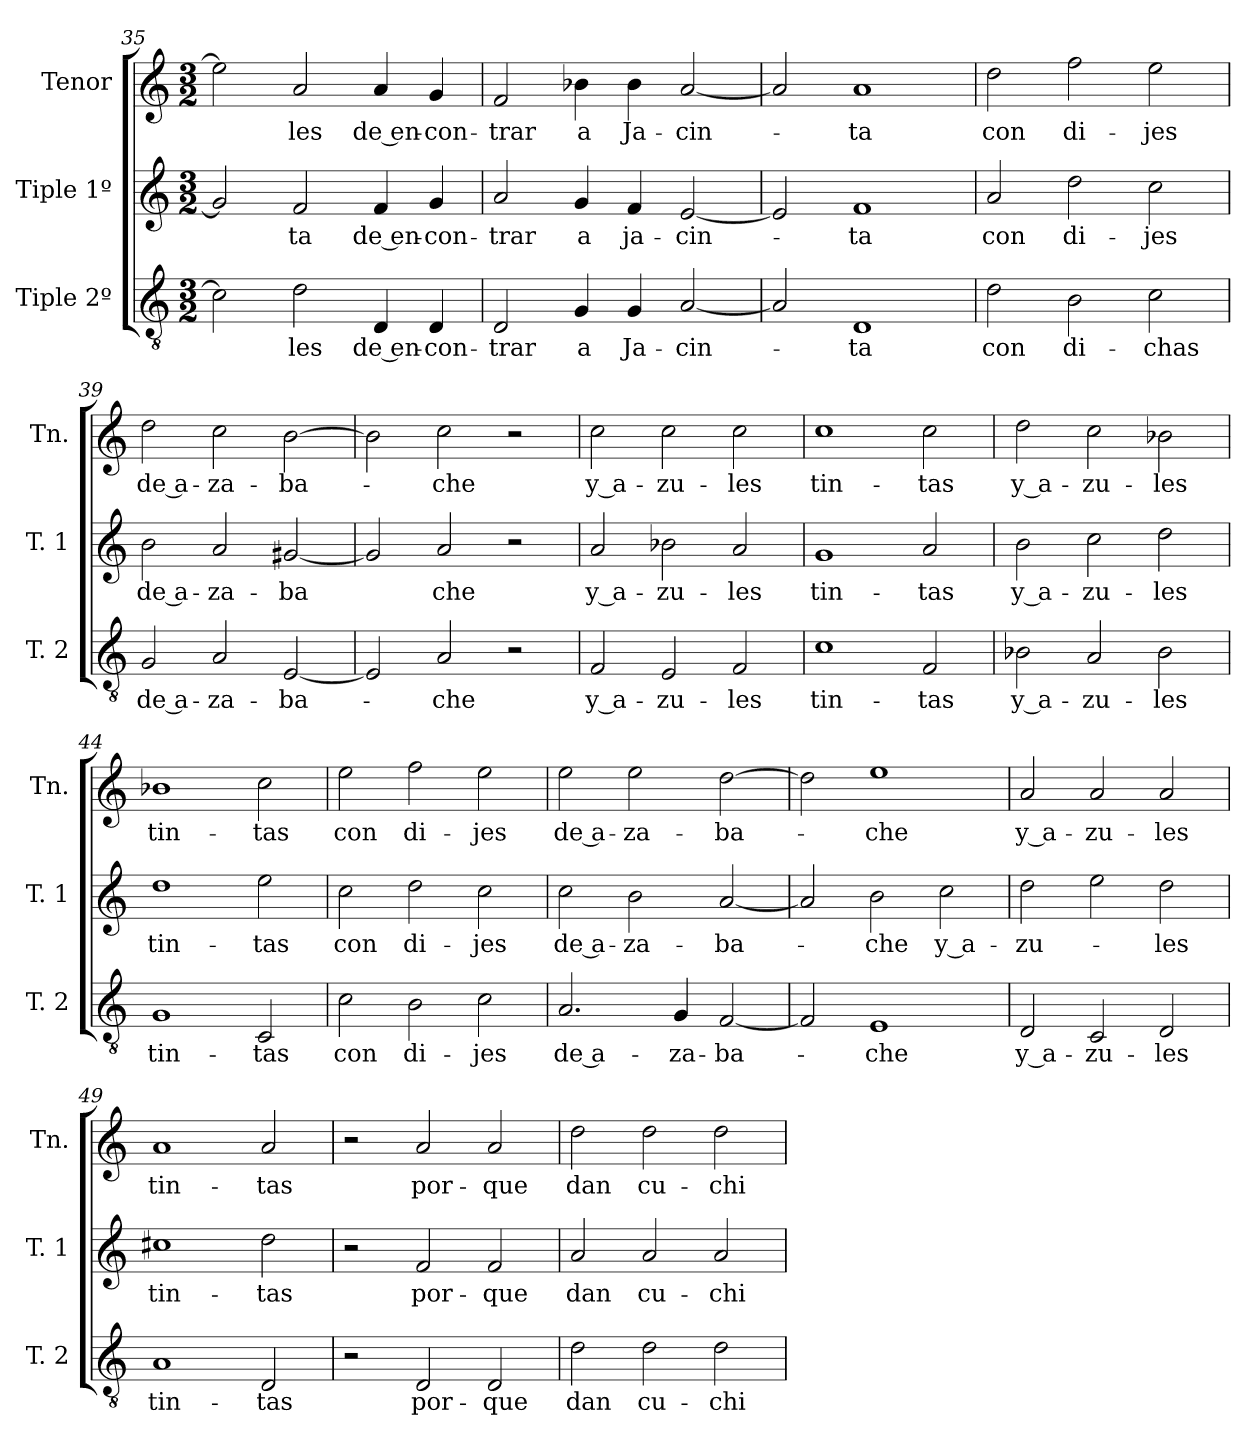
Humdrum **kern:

**kern	**text	**kern	**text	**kern	**text
*part3	*part3	*part2	*part2	*part1	*part1
*staff3	*staff3	*staff2	*staff2	*staff1	*staff1
*I"Tiple 2º	*	*I"Tiple 1º	*	*I"Tenor	*
*I'T. 2	*	*I'T. 1	*	*I'Tn.	*
*clefGv2	*	*clefG2	*	*clefG2	*
*M3/2	*	*M3/2	*	*M3/2	*
=35	=35	=35	=35	=35	=35
2c#]	.	2g]	.	2ee]	.
2d	-les	2f	-ta	2a	-les
4D	de en-	4f	de en-	4a	de en-
4D	-con-	4g	-con-	4g	-con-
=36	=36	=36	=36	=36	=36
2D	-trar	2a	-trar	2f	-trar
4G	a	4g	a	4b-X	a
4G	Ja-	4f	ja-	4b-	Ja-
[2A	-cin-	[2e	-cin-	[2a	-cin-
=37	=37	=37	=37	=37	=37
2A]	.	2e]	.	2a]	.
1D	-ta	1f	-ta	1a	-ta
=38	=38	=38	=38	=38	=38
2d	con	2a	con	2dd	con
2B	di-	2dd	di-	2ff	di-
2c	-chas	2cc	-jes	2ee	-jes
=39	=39	=39	=39	=39	=39
2G	de a-	2b	de a-	2dd	de a-
2A	-za-	2a	-za-	2cc	-za-
[2E	-ba-	[2g#X	-ba	[2b	-ba-
=40	=40	=40	=40	=40	=40
2E]	.	2g#]	.	2b]	.
2A	-che	2a	che	2cc	-che
2r	.	2r	.	2r	.
=41	=41	=41	=41	=41	=41
2F	y a-	2a	y a-	2cc	y a-
2E	-zu-	2b-X	-zu-	2cc	-zu-
2F	-les	2a	-les	2cc	-les
=42	=42	=42	=42	=42	=42
1c	tin-	1g	tin-	1cc	tin-
2F	-tas	2a	-tas	2cc	-tas
=43	=43	=43	=43	=43	=43
2B-X	y a-	2b	y a-	2dd	y a-
2A	-zu-	2cc	-zu-	2cc	-zu-
2B-	-les	2dd	-les	2b-X	-les
=44	=44	=44	=44	=44	=44
1G	tin-	1dd	tin-	1b-X	tin-
2C	-tas	2ee	-tas	2cc	-tas
=45	=45	=45	=45	=45	=45
2c	con	2cc	con	2ee	con
2B	di-	2dd	di-	2ff	di-
2c	-jes	2cc	-jes	2ee	-jes
=46	=46	=46	=46	=46	=46
2.A	de a-	2cc	de a-	2ee	de a-
.	.	2b	-za-	2ee	-za-
4G	-za-	.	.	.	.
[2F	-ba-	[2a	-ba-	[2dd	-ba-
=47	=47	=47	=47	=47	=47
2F]	.	2a]	.	2dd]	.
1E	-che	2b	-che	1ee	-che
.	.	2cc	y a-	.	.
=48	=48	=48	=48	=48	=48
2D	y a-	2dd	-zu-	2a	y a-
2C	-zu-	2ee	.	2a	-zu-
2D	-les	2dd	-les	2a	-les
=49	=49	=49	=49	=49	=49
1A	tin-	1cc#X	tin-	1a	tin-
2D	-tas	2dd	-tas	2a	-tas
=50	=50	=50	=50	=50	=50
2r	.	2r	.	2r	.
2D	por-	2f	por-	2a	por-
2D	-que	2f	-que	2a	-que
=51	=51	=51	=51	=51	=51
2d	dan	2a	dan	2dd	dan
2d	cu-	2a	cu-	2dd	cu-
2d	-chi-	2a	-chi-	2dd	-chi-
=	=	=	=	=	=
*-	*-	*-	*-	*-	*-
